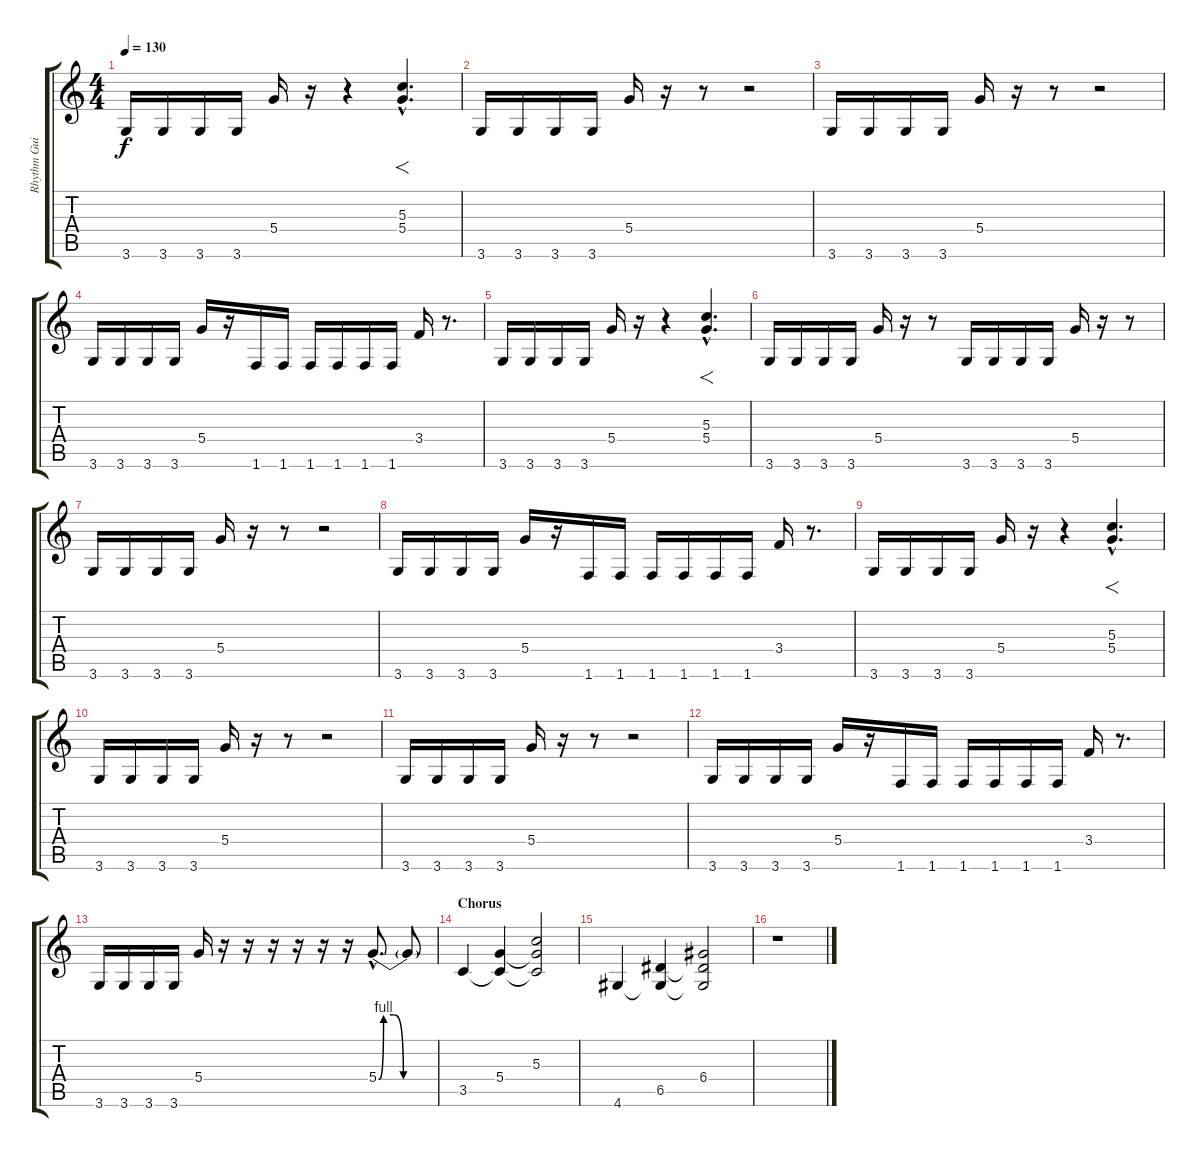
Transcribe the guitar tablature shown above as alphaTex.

\track ("Rhythm Guitar" "Rhythm Gui") {instrument overdrivenguitar}
\staff {score tabs}
\tuning (E4 B3 G3 D3 A2 E2) {hide}
\ts (4 4)
\tempo 130
\clef g2
\ks c
3.6.16{dy f} 3.6.16 3.6.16 3.6.16 5.4.16 r.16 r.4 (5.3{hac} 5.4{hac}).4{f d} |
3.6.16 3.6.16 3.6.16 3.6.16 5.4.16 r.16 r.8 r.2 |
3.6.16 3.6.16 3.6.16 3.6.16 5.4.16 r.16 r.8 r.2 |
3.6.16 3.6.16 3.6.16 3.6.16 5.4.16 r.16 1.6.16 1.6.16 1.6.16 1.6.16 1.6.16 1.6.16 3.4.16 r.8{d} |
3.6.16 3.6.16 3.6.16 3.6.16 5.4.16 r.16 r.4 (5.3{hac} 5.4{hac}).4{f d} |
3.6.16 3.6.16 3.6.16 3.6.16 5.4.16 r.16 r.8 3.6.16 3.6.16 3.6.16 3.6.16 5.4.16 r.16 r.8 |
3.6.16 3.6.16 3.6.16 3.6.16 5.4.16 r.16 r.8 r.2 |
3.6.16 3.6.16 3.6.16 3.6.16 5.4.16 r.16 1.6.16 1.6.16 1.6.16 1.6.16 1.6.16 1.6.16 3.4.16 r.8{d} |
3.6.16 3.6.16 3.6.16 3.6.16 5.4.16 r.16 r.4 (5.3{hac} 5.4{hac}).4{f d} |
3.6.16 3.6.16 3.6.16 3.6.16 5.4.16 r.16 r.8 r.2 |
3.6.16 3.6.16 3.6.16 3.6.16 5.4.16 r.16 r.8 r.2 |
3.6.16 3.6.16 3.6.16 3.6.16 5.4.16 r.16 1.6.16 1.6.16 1.6.16 1.6.16 1.6.16 1.6.16 3.4.16 r.8{d} |
3.6.16 3.6.16 3.6.16 3.6.16 5.4.16 r.16 r.16 r.16 r.16 r.16 r.16 5.4{be (custom 0 0 5 4 15 4 25 0 45 0 60 0) hac}.8{d instrument guitarharmonics} 5.4{t}.8 |
\section ("" "Chorus")
3.5.4{instrument overdrivenguitar} (5.4 3.5{t}).4 (5.3 5.4{t} 3.5{t}).2 |
4.6.4 (6.5 4.6{t}).4 (6.4 6.5{t} 4.6{t}).2 |
r.1
